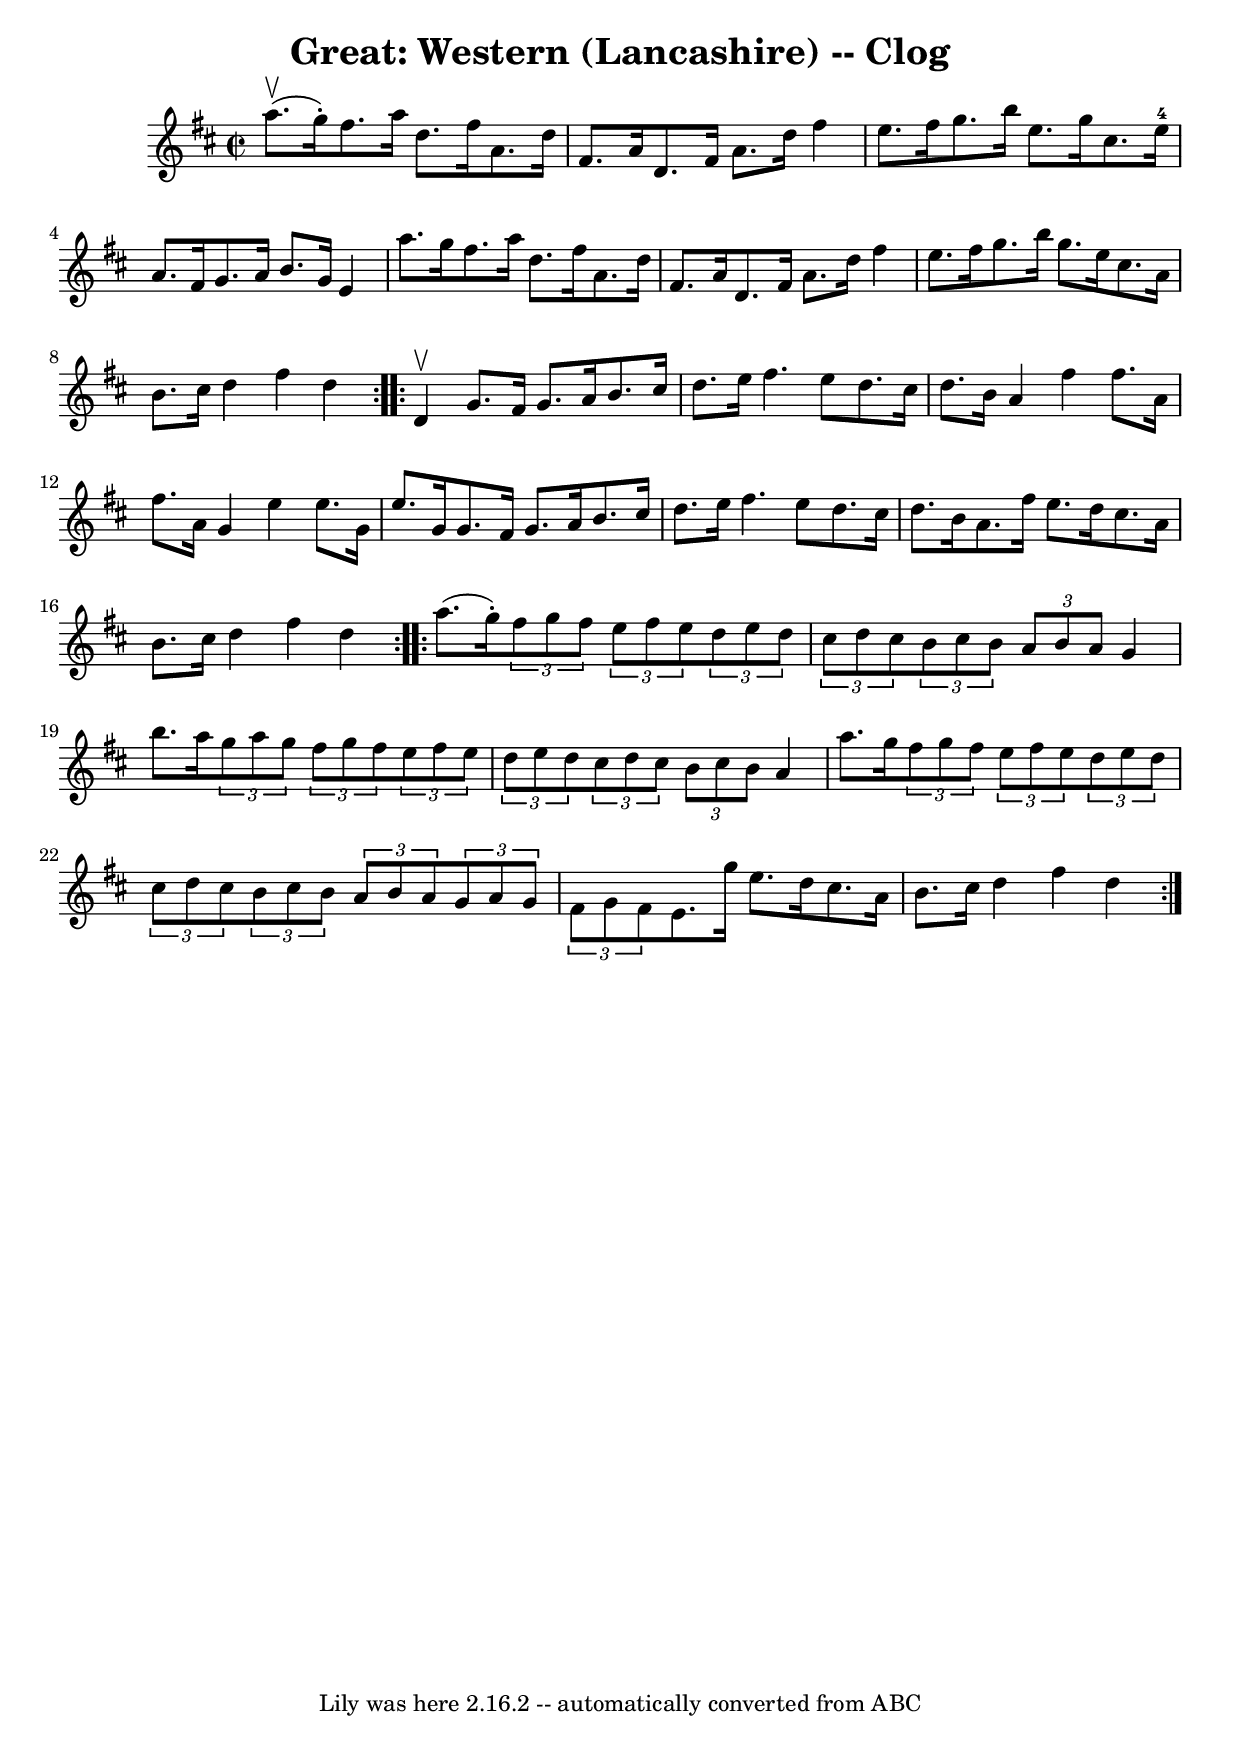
\version "2.7.40"
\include "Mammoth.ily"
\header {
	%% book = "Ryan's Mammoth Collection"
	crossRefNumber = "1"
	footnotes = ""
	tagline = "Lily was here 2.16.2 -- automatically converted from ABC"
	title = "Great: Western (Lancashire) -- Clog"
}
voicedefault =  {


\repeat volta 2 {
\override Staff.TimeSignature #'style = #'C
 \time 2/2 \key d \major a''8.^\upbow(g''16 -.) |
 fis''8.    
a''16 d''8. fis''16 a'8. d''16 fis'8. a'16  |
 d'8.   
 fis'16 a'8. d''16 fis''4 e''8. fis''16  |
 g''8.    
b''16 e''8. g''16 cis''8. e''16-4 a'8. fis'16  |
   
g'8. a'16 b'8. g'16 e'4 a''8. g''16  |
 fis''8.    
a''16 d''8. fis''16 a'8. d''16 fis'8. a'16  |
 d'8.   
 fis'16 a'8. d''16 fis''4 e''8. fis''16  |
 g''8.    
b''16 g''8. e''16 cis''8. a'16 b'8. cis''16  |
 d''4  
 fis''4 d''4  }     \repeat volta 2 { d'4^\upbow |
 g'8.    
fis'16 g'8. a'16 b'8. cis''16 d''8. e''16  |
 fis''4. 
 e''8 d''8. cis''16 d''8. b'16  |
 a'4 fis''4    
fis''8. a'16 fis''8. a'16  |
 g'4 e''4 e''8. g'16    
e''8. g'16  |
 g'8. fis'16 g'8. a'16 b'8. cis''16   
 d''8. e''16  |
 fis''4. e''8 d''8. cis''16 d''8.    
b'16  |
 a'8. fis''16 e''8. d''16 cis''8. a'16 b'8.   
 cis''16  |
 d''4 fis''4 d''4  }     \repeat volta 2 { a''8. (
 g''16 -.) |
 \times 2/3 { fis''8 g''8 fis''8  } \times 2/3 {   
e''8 fis''8 e''8  }   \times 2/3 { d''8 e''8 d''8  } \times 2/3 { 
 cis''8 d''8 cis''8  } |
 \times 2/3 { b'8 cis''8 b'8  } 
\times 2/3 { a'8 b'8 a'8  } g'4 b''8. a''16  |
     
\times 2/3 { g''8 a''8 g''8  } \times 2/3 { fis''8 g''8 fis''8  
}   \times 2/3 { e''8 fis''8 e''8  } \times 2/3 { d''8 e''8    
d''8  } |
 \times 2/3 { cis''8 d''8 cis''8  } \times 2/3 { b'8  
 cis''8 b'8  } a'4 a''8. g''16  |
     \times 2/3 { fis''8  
 g''8 fis''8  } \times 2/3 { e''8 fis''8 e''8  } \times 2/3 {   
d''8 e''8 d''8  } \times 2/3 { cis''8 d''8 cis''8  } |
 
\times 2/3 { b'8 cis''8 b'8  } \times 2/3 { a'8 b'8 a'8  } 
\times 2/3 { g'8 a'8 g'8  } \times 2/3 { fis'8 g'8 fis'8  } 
|
 e'8. g''16 e''8. d''16 cis''8. a'16 b'8.    
cis''16  |
 d''4 fis''4 d''4  }   
}

\score{
    <<

	\context Staff="default"
	{
	    \voicedefault 
	}

    >>
	\layout {
	}
	\midi {}
}
